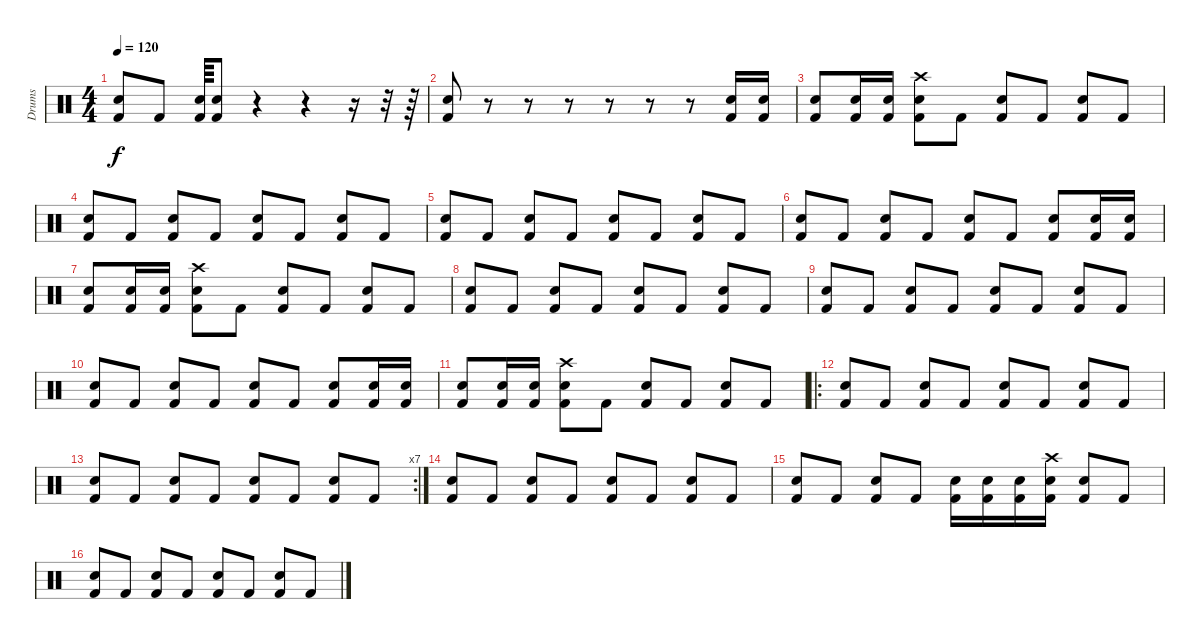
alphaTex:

\track ("Drums" "Drums") {instrument percussion}
\staff {score}
\articulation defaults
\ts (4 4)
\tempo 120
\clef neutral
\ks c
("Electric Snare (hit)" "Kick (hit) 2").8{dy f} "Kick (hit) 2".8 ("Electric Snare (hit)" "Kick (hit) 2").64 ("Electric Snare (hit)" "Kick (hit) 2").8 r.4 r.4 r.16 r.32 r.64 |
("Electric Snare (hit)" "Kick (hit) 2").8 r.8 r.8 r.8 r.8 r.8 r.8 ("Electric Snare (hit)" "Kick (hit) 2").16 ("Electric Snare (hit)" "Kick (hit) 2").16 |
("Electric Snare (hit)" "Kick (hit) 2").8 ("Electric Snare (hit)" "Kick (hit) 2").16 ("Electric Snare (hit)" "Kick (hit) 2").16 ("Crash high (hit)" "Electric Snare (hit)" "Kick (hit) 2").8 "Kick (hit) 2".8 ("Electric Snare (hit)" "Kick (hit) 2").8 "Kick (hit) 2".8 ("Electric Snare (hit)" "Kick (hit) 2").8 "Kick (hit) 2".8 |
("Electric Snare (hit)" "Kick (hit) 2").8 "Kick (hit) 2".8 ("Electric Snare (hit)" "Kick (hit) 2").8 "Kick (hit) 2".8 ("Electric Snare (hit)" "Kick (hit) 2").8 "Kick (hit) 2".8 ("Electric Snare (hit)" "Kick (hit) 2").8 "Kick (hit) 2".8 |
("Electric Snare (hit)" "Kick (hit) 2").8 "Kick (hit) 2".8 ("Electric Snare (hit)" "Kick (hit) 2").8 "Kick (hit) 2".8 ("Electric Snare (hit)" "Kick (hit) 2").8 "Kick (hit) 2".8 ("Electric Snare (hit)" "Kick (hit) 2").8 "Kick (hit) 2".8 |
("Electric Snare (hit)" "Kick (hit) 2").8 "Kick (hit) 2".8 ("Electric Snare (hit)" "Kick (hit) 2").8 "Kick (hit) 2".8 ("Electric Snare (hit)" "Kick (hit) 2").8 "Kick (hit) 2".8 ("Electric Snare (hit)" "Kick (hit) 2").8 ("Electric Snare (hit)" "Kick (hit) 2").16 ("Electric Snare (hit)" "Kick (hit) 2").16 |
("Electric Snare (hit)" "Kick (hit) 2").8 ("Electric Snare (hit)" "Kick (hit) 2").16 ("Electric Snare (hit)" "Kick (hit) 2").16 ("Crash high (hit)" "Electric Snare (hit)" "Kick (hit) 2").8 "Kick (hit) 2".8 ("Electric Snare (hit)" "Kick (hit) 2").8 "Kick (hit) 2".8 ("Electric Snare (hit)" "Kick (hit) 2").8 "Kick (hit) 2".8 |
("Electric Snare (hit)" "Kick (hit) 2").8 "Kick (hit) 2".8 ("Electric Snare (hit)" "Kick (hit) 2").8 "Kick (hit) 2".8 ("Electric Snare (hit)" "Kick (hit) 2").8 "Kick (hit) 2".8 ("Electric Snare (hit)" "Kick (hit) 2").8 "Kick (hit) 2".8 |
("Electric Snare (hit)" "Kick (hit) 2").8 "Kick (hit) 2".8 ("Electric Snare (hit)" "Kick (hit) 2").8 "Kick (hit) 2".8 ("Electric Snare (hit)" "Kick (hit) 2").8 "Kick (hit) 2".8 ("Electric Snare (hit)" "Kick (hit) 2").8 "Kick (hit) 2".8 |
("Electric Snare (hit)" "Kick (hit) 2").8 "Kick (hit) 2".8 ("Electric Snare (hit)" "Kick (hit) 2").8 "Kick (hit) 2".8 ("Electric Snare (hit)" "Kick (hit) 2").8 "Kick (hit) 2".8 ("Electric Snare (hit)" "Kick (hit) 2").8 ("Electric Snare (hit)" "Kick (hit) 2").16 ("Electric Snare (hit)" "Kick (hit) 2").16 |
("Electric Snare (hit)" "Kick (hit) 2").8 ("Electric Snare (hit)" "Kick (hit) 2").16 ("Electric Snare (hit)" "Kick (hit) 2").16 ("Crash high (hit)" "Electric Snare (hit)" "Kick (hit) 2").8 "Kick (hit) 2".8 ("Electric Snare (hit)" "Kick (hit) 2").8 "Kick (hit) 2".8 ("Electric Snare (hit)" "Kick (hit) 2").8 "Kick (hit) 2".8 |
\ro
("Electric Snare (hit)" "Kick (hit) 2").8 "Kick (hit) 2".8 ("Electric Snare (hit)" "Kick (hit) 2").8 "Kick (hit) 2".8 ("Electric Snare (hit)" "Kick (hit) 2").8 "Kick (hit) 2".8 ("Electric Snare (hit)" "Kick (hit) 2").8 "Kick (hit) 2".8 |
\rc 7
("Electric Snare (hit)" "Kick (hit) 2").8 "Kick (hit) 2".8 ("Electric Snare (hit)" "Kick (hit) 2").8 "Kick (hit) 2".8 ("Electric Snare (hit)" "Kick (hit) 2").8 "Kick (hit) 2".8 ("Electric Snare (hit)" "Kick (hit) 2").8 "Kick (hit) 2".8 |
("Electric Snare (hit)" "Kick (hit) 2").8 "Kick (hit) 2".8 ("Electric Snare (hit)" "Kick (hit) 2").8 "Kick (hit) 2".8 ("Electric Snare (hit)" "Kick (hit) 2").8 "Kick (hit) 2".8 ("Electric Snare (hit)" "Kick (hit) 2").8 "Kick (hit) 2".8 |
("Electric Snare (hit)" "Kick (hit) 2").8 "Kick (hit) 2".8 ("Electric Snare (hit)" "Kick (hit) 2").8 "Kick (hit) 2".8 ("Electric Snare (hit)" "Kick (hit) 2").16 ("Electric Snare (hit)" "Kick (hit) 2").16 ("Electric Snare (hit)" "Kick (hit) 2").16 ("Crash high (hit)" "Electric Snare (hit)" "Kick (hit) 2").16 ("Electric Snare (hit)" "Kick (hit) 2").8 "Kick (hit) 2".8 |
("Electric Snare (hit)" "Kick (hit) 2").8 "Kick (hit) 2".8 ("Electric Snare (hit)" "Kick (hit) 2").8 "Kick (hit) 2".8 ("Electric Snare (hit)" "Kick (hit) 2").8 "Kick (hit) 2".8 ("Electric Snare (hit)" "Kick (hit) 2").8 "Kick (hit) 2".8
